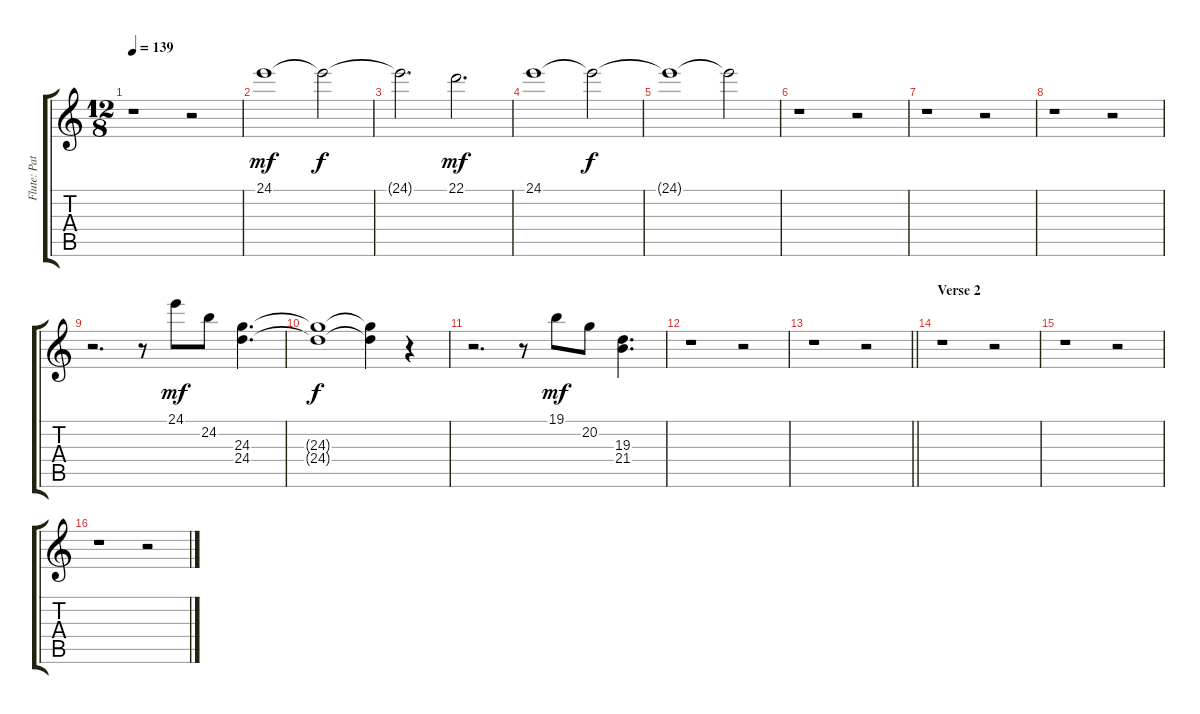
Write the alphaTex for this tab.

\track ("Flute: Patrick Moraz" "Flute: Pat") {instrument ocarina}
\staff {score tabs}
\tuning (E4 B3 G3 D3 A2 E2) {hide}
\ts (12 8)
\tempo 139
\clef g2
\ks c
r.1{dy f} r.2 |
24.1.1{dy mf} 24.1{t}.2{dy f} |
24.1{t}.2{d} 22.1.2{d dy mf} |
24.1.1 24.1{t}.2{dy f} |
24.1{t}.1 24.1{t}.2 |
r.1 r.2 |
r.1 r.2 |
r.1 r.2 |
r.2{d} r.8 24.1.8{dy mf} 24.2.8 (24.3 24.4).4{d} |
(24.3{t} 24.4{t}).1{dy f} (24.3{t} 24.4{t}).4 r.4 |
r.2{d} r.8 19.1.8{dy mf} 20.2.8 (19.3 21.4).4{d} |
r.1 r.2 |
\barLineRight lightlight
r.1 r.2 |
\section ("" "Verse 2")
r.1 r.2 |
r.1 r.2 |
r.1 r.2
